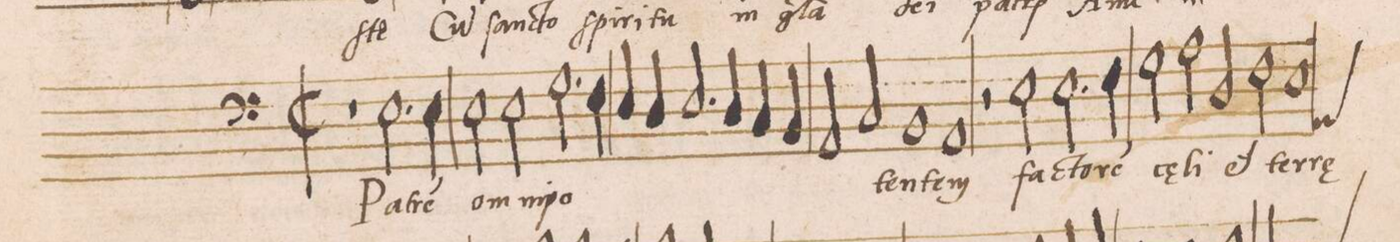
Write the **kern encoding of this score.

**kern	**text
*I"BASVS	*
*clefF4	*
*k[]	*
*met(C|)	*
*M2/1	*
1r	.
2.E\	Pa-
4E\	-tre(m)
=2-	=2-
2E\	om-
2E\	-ni-
2.G\	-po-
4F\	.
=3-	=3-
4E/	.
4D/	.
2.E/	.
4D/	.
4C/	.
4BB/	.
=4-	=4-
2AA/	.
2C/	.
1BB	-ten-
=5-	=5-
1AA	-tem
2r	.
2E\	fac-
=6-	=6-
2.E\	-to-
4F\	.
2G\	-re(m)
2A\	cę-
=7-	=7-
2D/	-li
2F\	et
*custos:AA	*
1E	ter-
=8-	=8-
*-	*-
